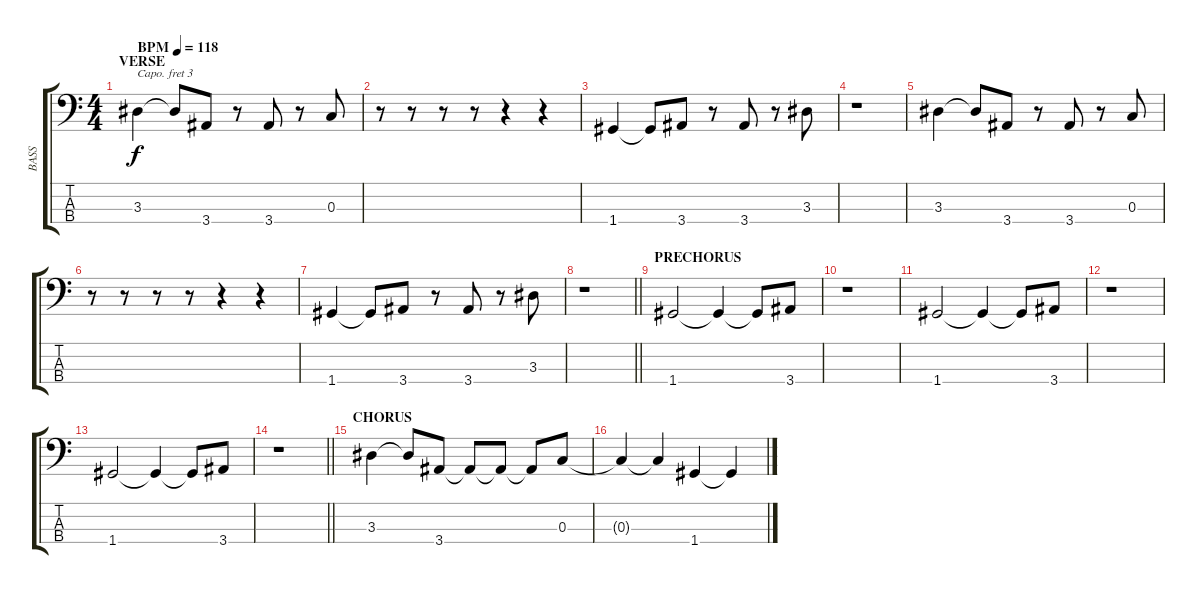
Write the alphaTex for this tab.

\track ("BASS" "BASS") {instrument acousticbass}
\staff {score tabs}
\capo 3
\tuning (G2 D2 A1 E1) {hide}
\ts (4 4)
\section ("" "VERSE")
\tempo (118 "BPM")
\clef f4
\ks c
3.3.4{dy f instrument acousticbass} 3.3{t}.8 3.4.8 r.8 3.4.8 r.8 0.3.8 |
r.8 r.8 r.8 r.8 r.4 r.4 |
1.4.4 1.4{t}.8 3.4.8 r.8 3.4.8 r.8 3.3.8 |
r.1 |
3.3.4 3.3{t}.8 3.4.8 r.8 3.4.8 r.8 0.3.8 |
r.8 r.8 r.8 r.8 r.4 r.4 |
1.4.4 1.4{t}.8 3.4.8 r.8 3.4.8 r.8 3.3.8 |
\barLineRight lightlight
r.1 |
\section ("" "PRECHORUS")
1.4.2 1.4{t}.4 1.4{t}.8 3.4.8 |
r.1 |
1.4.2 1.4{t}.4 1.4{t}.8 3.4.8 |
r.1 |
1.4.2 1.4{t}.4 1.4{t}.8 3.4.8 |
\barLineRight lightlight
r.1 |
\section ("" "CHORUS")
3.3.4 3.3{t}.8 3.4.8 3.4{t}.8 3.4{t}.8 3.4{t}.8 0.3.8 |
0.3{t}.4 0.3{t}.4 1.4.4 1.4{t}.4
